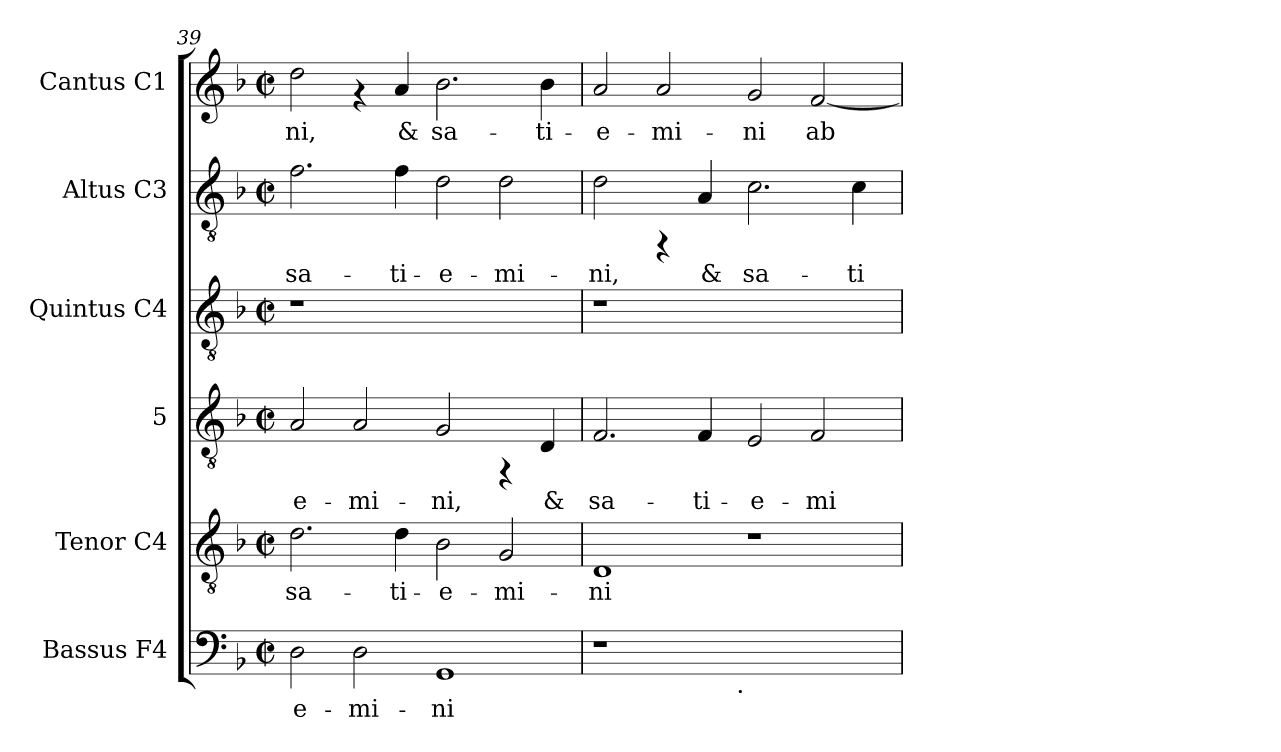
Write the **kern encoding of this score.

**kern	**text	**kern	**text	**kern	**text	**kern	**kern	**text	**kern	**text
*part6	*part6	*part5	*part5	*part4	*part4	*part3	*part2	*part2	*part1	*part1
*staff6	*staff6	*staff5	*staff5	*staff4	*staff4	*staff3	*staff2	*staff2	*staff1	*staff1
*I"Bassus  F4	*	*I"Tenor  C4	*	*I"5	*	*I"Quintus  C4	*I"Altus  C3	*	*I"Cantus  C1	*
*I'B	*	*I'T	*	*	*	*	*I'A	*	*I'C	*
*clefF4	*	*clefGv2	*	*clefGv2	*	*clefGv2	*clefGv2	*	*clefG2	*
*k[b-]	*	*k[b-]	*	*k[b-]	*	*k[b-]	*k[b-]	*	*k[b-]	*
*F:	*	*F:	*	*F:	*	*F:	*F:	*	*F:	*
*M2/2	*	*M2/2	*	*M2/2	*	*M2/2	*M2/2	*	*M2/2	*
*met(c|)	*	*met(c|)	*	*met(c|)	*	*met(c|)	*met(c|)	*	*met(c|)	*
=39	=39	=39	=39	=39	=39	=39	=39	=39	=39	=39
!	!LO:LY:b:cj	!	!LO:LY:b:cj	!	!LO:LY:b:cj	!	!	!LO:LY:b:cj	!	!LO:LY:b:cj
2D\	-e-	2.d\	sa-	2A/	-e-	1r	2.f\	sa-	2dd\	-ni,
!	!LO:LY:b:cj	!	!	!	!LO:LY:b:cj	!	!	!	!	!
2D\	-mi-	.	.	2A/	-mi-	.	.	.	4rf	.
!	!	!	!LO:LY:b:cj	!	!	!	!	!LO:LY:b:cj	!	!LO:LY:b:cj
.	.	4d\	-ti-	.	.	.	4f\	-ti-	4a/	&
!	!LO:LY:b:cj	!	!LO:LY:b:cj	!	!LO:LY:b:cj	!	!	!LO:LY:b:cj	!	!LO:LY:b:cj
1GG	-ni	2B-\	-e-	2G/	-ni,	1ryy	2d\	-e-	2.b-\	sa-
!	!	!	!LO:LY:b:cj	!	!	!	!	!LO:LY:b:cj	!	!
.	.	2G/	-mi-	4rFF	.	.	2d\	-mi-	.	.
!	!	!	!	!	!LO:LY:b:cj	!	!	!	!	!LO:LY:b:cj
.	.	.	.	4D/	&	.	.	.	4b-\	-ti-
=40	=40	=40	=40	=40	=40	=40	=40	=40	=40	=40
!	!	!	!LO:LY:b:cj	!	!LO:LY:b:cj	!	!	!LO:LY:b:cj	!	!LO:LY:b:cj
*^	*	*	*	*	*	*	*	*	*	*
1r	2ryy	.	1D	-ni	2.F/	sa-	1r	2d\	-ni,	2a/	-e-
!	!	!	!	!	!	!	!	!	!	!	!LO:LY:b:cj
.	4...ryy	.	.	.	.	.	.	4rFF	.	2a/	-mi-
!	!	!	!	!	!	!LO:LY:b:cj	!	!	!LO:LY:b:cj	!	!
.	.	.	.	.	4F/	-ti-	.	4A/	&	.	.
!	!LO:TX:b:t=.	!	!	!	!	!	!	!	!	!	!
.	1ryy	.	.	.	.	.	.	.	.	.	.
!	!	!	!	!	!	!LO:LY:b:cj	!	!	!LO:LY:b:cj	!	!LO:LY:b:cj
1ryy	.	.	1r	.	2E/	-e-	1ryy	2.c\	sa-	2g/	-ni
!	!	!	!	!	!	!LO:LY:b:cj	!	!	!	!	!LO:LY:b:cj
.	.	.	.	.	2F/	-mi-	.	.	.	[>2f/	ab
!	!	!	!	!	!	!	!	!	!LO:LY:b:cj	!	!
.	.	.	.	.	.	.	.	4c\	-ti-	.	.
.	32ryy	.	.	.	.	.	.	.	.	.	.
*v	*v	*	*	*	*	*	*	*	*	*	*
=	=	=	=	=	=	=	=	=	=	=
*-	*-	*-	*-	*-	*-	*-	*-	*-	*-	*-
